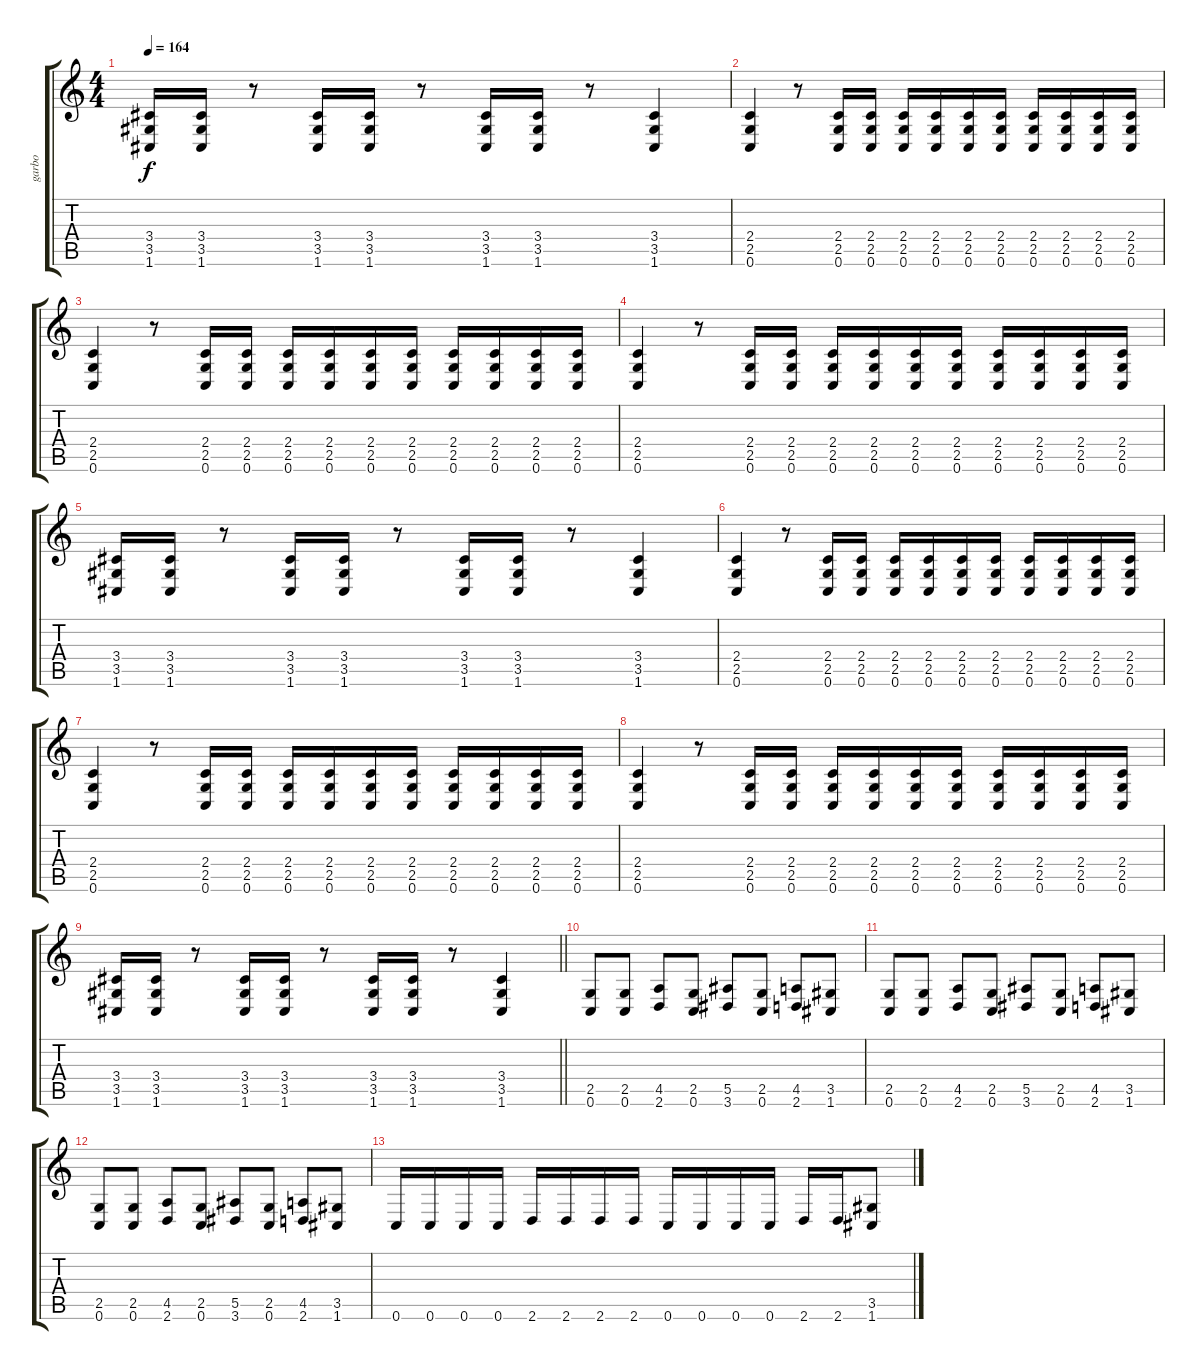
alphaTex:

\track ("garbo" "garbo") {instrument overdrivenguitar}
\staff {score tabs}
\tuning (C4 G3 Eb3 Bb2 F2 C2) {hide}
\ts (4 4)
\tempo 164
\clef g2
\ks c
(3.4 3.5 1.6).16{dy f} (3.4 3.5 1.6).16 r.8 (3.4 3.5 1.6).16 (3.4 3.5 1.6).16 r.8 (3.4 3.5 1.6).16 (3.4 3.5 1.6).16 r.8 (3.4 3.5 1.6).4 |
(2.4 2.5 0.6).4 r.8 (2.4 2.5 0.6).16 (2.4 2.5 0.6).16 (2.4 2.5 0.6).16 (2.4 2.5 0.6).16 (2.4 2.5 0.6).16 (2.4 2.5 0.6).16 (2.4 2.5 0.6).16 (2.4 2.5 0.6).16 (2.4 2.5 0.6).16 (2.4 2.5 0.6).16 |
(2.4 2.5 0.6).4 r.8 (2.4 2.5 0.6).16 (2.4 2.5 0.6).16 (2.4 2.5 0.6).16 (2.4 2.5 0.6).16 (2.4 2.5 0.6).16 (2.4 2.5 0.6).16 (2.4 2.5 0.6).16 (2.4 2.5 0.6).16 (2.4 2.5 0.6).16 (2.4 2.5 0.6).16 |
(2.4 2.5 0.6).4 r.8 (2.4 2.5 0.6).16 (2.4 2.5 0.6).16 (2.4 2.5 0.6).16 (2.4 2.5 0.6).16 (2.4 2.5 0.6).16 (2.4 2.5 0.6).16 (2.4 2.5 0.6).16 (2.4 2.5 0.6).16 (2.4 2.5 0.6).16 (2.4 2.5 0.6).16 |
(3.4 3.5 1.6).16 (3.4 3.5 1.6).16 r.8 (3.4 3.5 1.6).16 (3.4 3.5 1.6).16 r.8 (3.4 3.5 1.6).16 (3.4 3.5 1.6).16 r.8 (3.4 3.5 1.6).4 |
(2.4 2.5 0.6).4 r.8 (2.4 2.5 0.6).16 (2.4 2.5 0.6).16 (2.4 2.5 0.6).16 (2.4 2.5 0.6).16 (2.4 2.5 0.6).16 (2.4 2.5 0.6).16 (2.4 2.5 0.6).16 (2.4 2.5 0.6).16 (2.4 2.5 0.6).16 (2.4 2.5 0.6).16 |
(2.4 2.5 0.6).4 r.8 (2.4 2.5 0.6).16 (2.4 2.5 0.6).16 (2.4 2.5 0.6).16 (2.4 2.5 0.6).16 (2.4 2.5 0.6).16 (2.4 2.5 0.6).16 (2.4 2.5 0.6).16 (2.4 2.5 0.6).16 (2.4 2.5 0.6).16 (2.4 2.5 0.6).16 |
(2.4 2.5 0.6).4 r.8 (2.4 2.5 0.6).16 (2.4 2.5 0.6).16 (2.4 2.5 0.6).16 (2.4 2.5 0.6).16 (2.4 2.5 0.6).16 (2.4 2.5 0.6).16 (2.4 2.5 0.6).16 (2.4 2.5 0.6).16 (2.4 2.5 0.6).16 (2.4 2.5 0.6).16 |
\barLineRight lightlight
(3.4 3.5 1.6).16 (3.4 3.5 1.6).16 r.8 (3.4 3.5 1.6).16 (3.4 3.5 1.6).16 r.8 (3.4 3.5 1.6).16 (3.4 3.5 1.6).16 r.8 (3.4 3.5 1.6).4 |
(2.5 0.6).8 (2.5 0.6).8 (4.5 2.6).8 (2.5 0.6).8 (5.5 3.6).8 (2.5 0.6).8 (4.5 2.6).8 (3.5 1.6).8 |
(2.5 0.6).8 (2.5 0.6).8 (4.5 2.6).8 (2.5 0.6).8 (5.5 3.6).8 (2.5 0.6).8 (4.5 2.6).8 (3.5 1.6).8 |
(2.5 0.6).8 (2.5 0.6).8 (4.5 2.6).8 (2.5 0.6).8 (5.5 3.6).8 (2.5 0.6).8 (4.5 2.6).8 (3.5 1.6).8 |
0.6.16 0.6.16 0.6.16 0.6.16 2.6.16 2.6.16 2.6.16 2.6.16 0.6.16 0.6.16 0.6.16 0.6.16 2.6.16 2.6.16 (3.5 1.6).8
